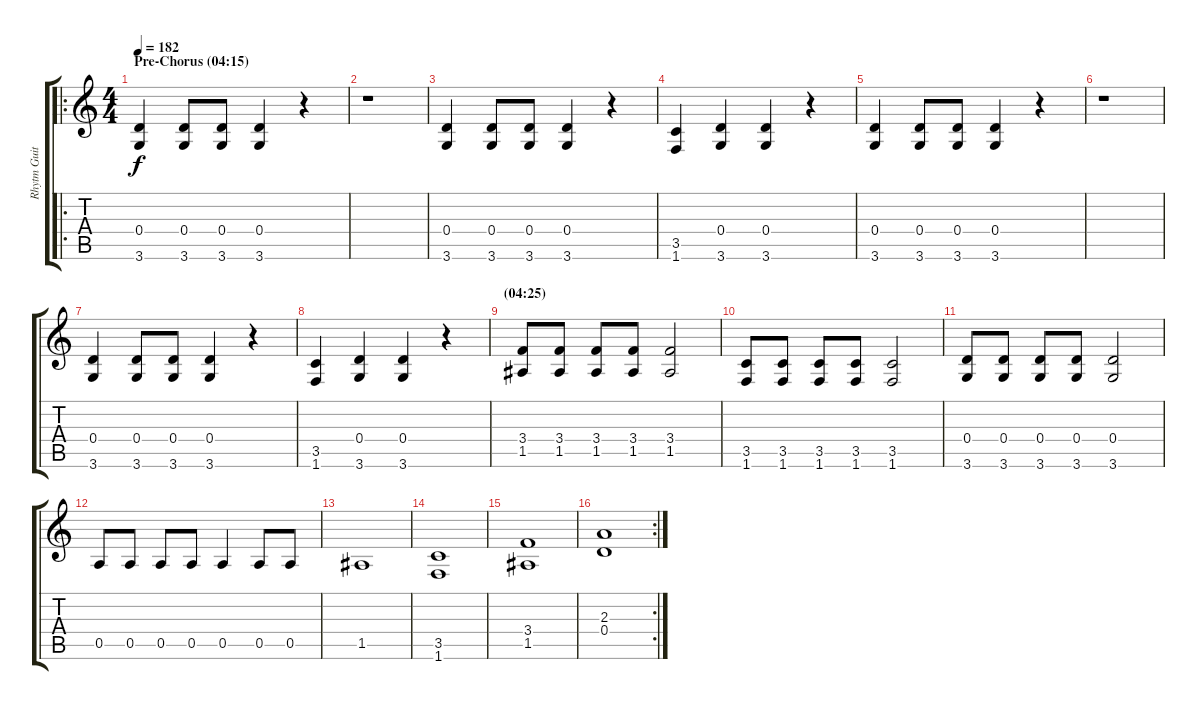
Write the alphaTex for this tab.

\track ("Rhytm Guitar" "Rhytm Guit") {instrument overdrivenguitar}
\staff {score tabs}
\tuning (E4 B3 G3 D3 A2 E2) {hide}
\ro
\ts (4 4)
\section ("" "Pre-Chorus (04:15)")
\tempo 182
\clef g2
\ks c
(0.4 3.6).4{dy f} (0.4 3.6).8 (0.4 3.6).8 (0.4 3.6).4 r.4 |
r.1 |
(0.4 3.6).4 (0.4 3.6).8 (0.4 3.6).8 (0.4 3.6).4 r.4 |
(3.5 1.6).4 (0.4 3.6).4 (0.4 3.6).4 r.4 |
(0.4 3.6).4 (0.4 3.6).8 (0.4 3.6).8 (0.4 3.6).4 r.4 |
r.1 |
(0.4 3.6).4 (0.4 3.6).8 (0.4 3.6).8 (0.4 3.6).4 r.4 |
(3.5 1.6).4 (0.4 3.6).4 (0.4 3.6).4 r.4 |
\section ("" "(04:25)")
(3.4 1.5).8 (3.4 1.5).8 (3.4 1.5).8 (3.4 1.5).8 (3.4 1.5).2 |
(3.5 1.6).8 (3.5 1.6).8 (3.5 1.6).8 (3.5 1.6).8 (3.5 1.6).2 |
(0.4 3.6).8 (0.4 3.6).8 (0.4 3.6).8 (0.4 3.6).8 (0.4 3.6).2 |
0.5.8 0.5.8 0.5.8 0.5.8 0.5.4 0.5.8 0.5.8 |
1.5.1 |
(3.5 1.6).1 |
(3.4 1.5).1 |
\rc 2
(2.3 0.4).1
